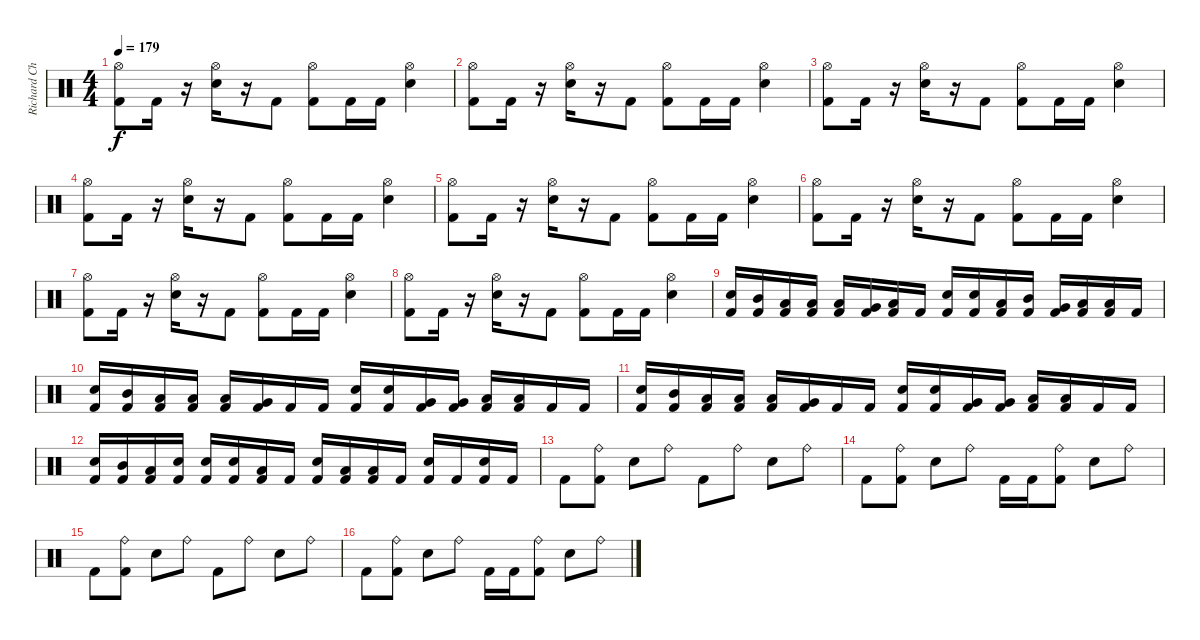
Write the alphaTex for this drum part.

\track ("Richard Christy" "Richard Ch") {instrument percussion}
\staff {score}
\articulation defaults
\ts (4 4)
\tempo 179
\clef neutral
\ks c
("Hi-Hat (open)" "Kick (hit) 2").8{dy f} "Kick (hit) 2".16 r.16 ("Hi-Hat (open)" "Electric Snare (hit)").16 r.16 "Kick (hit) 2".8 ("Hi-Hat (open)" "Kick (hit) 2").8 "Kick (hit) 2".16 "Kick (hit) 2".16 ("Hi-Hat (open)" "Electric Snare (hit)").4 |
("Hi-Hat (open)" "Kick (hit) 2").8 "Kick (hit) 2".16 r.16 ("Hi-Hat (open)" "Electric Snare (hit)").16 r.16 "Kick (hit) 2".8 ("Hi-Hat (open)" "Kick (hit) 2").8 "Kick (hit) 2".16 "Kick (hit) 2".16 ("Hi-Hat (open)" "Electric Snare (hit)").4 |
("Hi-Hat (open)" "Kick (hit) 2").8 "Kick (hit) 2".16 r.16 ("Hi-Hat (open)" "Electric Snare (hit)").16 r.16 "Kick (hit) 2".8 ("Hi-Hat (open)" "Kick (hit) 2").8 "Kick (hit) 2".16 "Kick (hit) 2".16 ("Hi-Hat (open)" "Electric Snare (hit)").4 |
("Hi-Hat (open)" "Kick (hit) 2").8 "Kick (hit) 2".16 r.16 ("Hi-Hat (open)" "Electric Snare (hit)").16 r.16 "Kick (hit) 2".8 ("Hi-Hat (open)" "Kick (hit) 2").8 "Kick (hit) 2".16 "Kick (hit) 2".16 ("Hi-Hat (open)" "Electric Snare (hit)").4 |
("Hi-Hat (open)" "Kick (hit) 2").8 "Kick (hit) 2".16 r.16 ("Hi-Hat (open)" "Electric Snare (hit)").16 r.16 "Kick (hit) 2".8 ("Hi-Hat (open)" "Kick (hit) 2").8 "Kick (hit) 2".16 "Kick (hit) 2".16 ("Hi-Hat (open)" "Electric Snare (hit)").4 |
("Hi-Hat (open)" "Kick (hit) 2").8 "Kick (hit) 2".16 r.16 ("Hi-Hat (open)" "Electric Snare (hit)").16 r.16 "Kick (hit) 2".8 ("Hi-Hat (open)" "Kick (hit) 2").8 "Kick (hit) 2".16 "Kick (hit) 2".16 ("Hi-Hat (open)" "Electric Snare (hit)").4 |
("Hi-Hat (open)" "Kick (hit) 2").8 "Kick (hit) 2".16 r.16 ("Hi-Hat (open)" "Electric Snare (hit)").16 r.16 "Kick (hit) 2".8 ("Hi-Hat (open)" "Kick (hit) 2").8 "Kick (hit) 2".16 "Kick (hit) 2".16 ("Hi-Hat (open)" "Electric Snare (hit)").4 |
("Hi-Hat (open)" "Kick (hit) 2").8 "Kick (hit) 2".16 r.16 ("Hi-Hat (open)" "Electric Snare (hit)").16 r.16 "Kick (hit) 2".8 ("Hi-Hat (open)" "Kick (hit) 2").8 "Kick (hit) 2".16 "Kick (hit) 2".16 ("Hi-Hat (open)" "Electric Snare (hit)").4 |
("Electric Snare (hit)" "Kick (hit) 2").16 ("Mid Tom (hit)" "Kick (hit) 2").16 ("Low Tom (hit)" "Kick (hit) 2").16 ("Low Tom (hit)" "Kick (hit) 2").16 ("Low Tom (hit)" "Kick (hit) 2").16 ("Very Low Tom (hit)" "Kick (hit) 2").16 ("Low Floor Tom (hit)" "Kick (hit) 2").16 "Kick (hit) 2".16 ("Electric Snare (hit)" "Kick (hit) 2").16 ("Electric Snare (hit)" "Kick (hit) 2").16 ("Low Tom (hit)" "Kick (hit) 2").16 ("Mid Tom (hit)" "Kick (hit) 2").16 ("Very Low Tom (hit)" "Kick (hit) 2").16 ("Low Floor Tom (hit)" "Kick (hit) 2").16 ("Low Floor Tom (hit)" "Kick (hit) 2").16 "Kick (hit) 2".16 |
("Electric Snare (hit)" "Kick (hit) 2").16 ("Mid Tom (hit)" "Kick (hit) 2").16 ("Low Tom (hit)" "Kick (hit) 2").16 ("Low Tom (hit)" "Kick (hit) 2").16 ("Low Tom (hit)" "Kick (hit) 2").16 ("Very Low Tom (hit)" "Kick (hit) 2").16 "Kick (hit) 2".16 "Kick (hit) 2".16 ("Electric Snare (hit)" "Kick (hit) 2").16 ("Electric Snare (hit)" "Kick (hit) 2").16 ("Very Low Tom (hit)" "Kick (hit) 2").16 ("Very Low Tom (hit)" "Kick (hit) 2").16 ("Low Floor Tom (hit)" "Kick (hit) 2").16 ("Low Floor Tom (hit)" "Kick (hit) 2").16 "Kick (hit) 2".16 "Kick (hit) 2".16 |
("Electric Snare (hit)" "Kick (hit) 2").16 ("Mid Tom (hit)" "Kick (hit) 2").16 ("Low Tom (hit)" "Kick (hit) 2").16 ("Low Tom (hit)" "Kick (hit) 2").16 ("Low Tom (hit)" "Kick (hit) 2").16 ("Very Low Tom (hit)" "Kick (hit) 2").16 "Kick (hit) 2".16 "Kick (hit) 2".16 ("Electric Snare (hit)" "Kick (hit) 2").16 ("Electric Snare (hit)" "Kick (hit) 2").16 ("Very Low Tom (hit)" "Kick (hit) 2").16 ("Very Low Tom (hit)" "Kick (hit) 2").16 ("Low Floor Tom (hit)" "Kick (hit) 2").16 ("Low Floor Tom (hit)" "Kick (hit) 2").16 "Kick (hit) 2".16 "Kick (hit) 2".16 |
("Electric Snare (hit)" "Kick (hit) 2").16 ("Mid Tom (hit)" "Kick (hit) 2").16 ("Low Tom (hit)" "Kick (hit) 2").16 ("Electric Snare (hit)" "Kick (hit) 2").16 ("Electric Snare (hit)" "Kick (hit) 2").16 ("Electric Snare (hit)" "Kick (hit) 2").16 ("Low Floor Tom (hit)" "Kick (hit) 2").16 "Kick (hit) 2".16 ("Electric Snare (hit)" "Kick (hit) 2").16 ("Low Tom (hit)" "Kick (hit) 2").16 ("Low Tom (hit)" "Kick (hit) 2").16 "Kick (hit) 2".16 ("Electric Snare (hit)" "Kick (hit) 2").16 "Kick (hit) 2".16 ("Electric Snare (hit)" "Kick (hit) 2").16 "Kick (hit) 2".16 |
"Kick (hit) 2".8 ("Ride (bell)" "Kick (hit) 2").8 "Electric Snare (hit)".8 "Ride (bell)".8 "Kick (hit) 2".8 "Ride (bell)".8 "Electric Snare (hit)".8 "Ride (bell)".8 |
"Kick (hit) 2".8 ("Ride (bell)" "Kick (hit) 2").8 "Electric Snare (hit)".8 "Ride (bell)".8 "Kick (hit) 2".16 "Kick (hit) 2".16 ("Ride (bell)" "Kick (hit) 2").8 "Electric Snare (hit)".8 "Ride (bell)".8 |
"Kick (hit) 2".8 ("Ride (bell)" "Kick (hit) 2").8 "Electric Snare (hit)".8 "Ride (bell)".8 "Kick (hit) 2".8 "Ride (bell)".8 "Electric Snare (hit)".8 "Ride (bell)".8 |
"Kick (hit) 2".8 ("Ride (bell)" "Kick (hit) 2").8 "Electric Snare (hit)".8 "Ride (bell)".8 "Kick (hit) 2".16 "Kick (hit) 2".16 ("Ride (bell)" "Kick (hit) 2").8 "Electric Snare (hit)".8 "Ride (bell)".8
